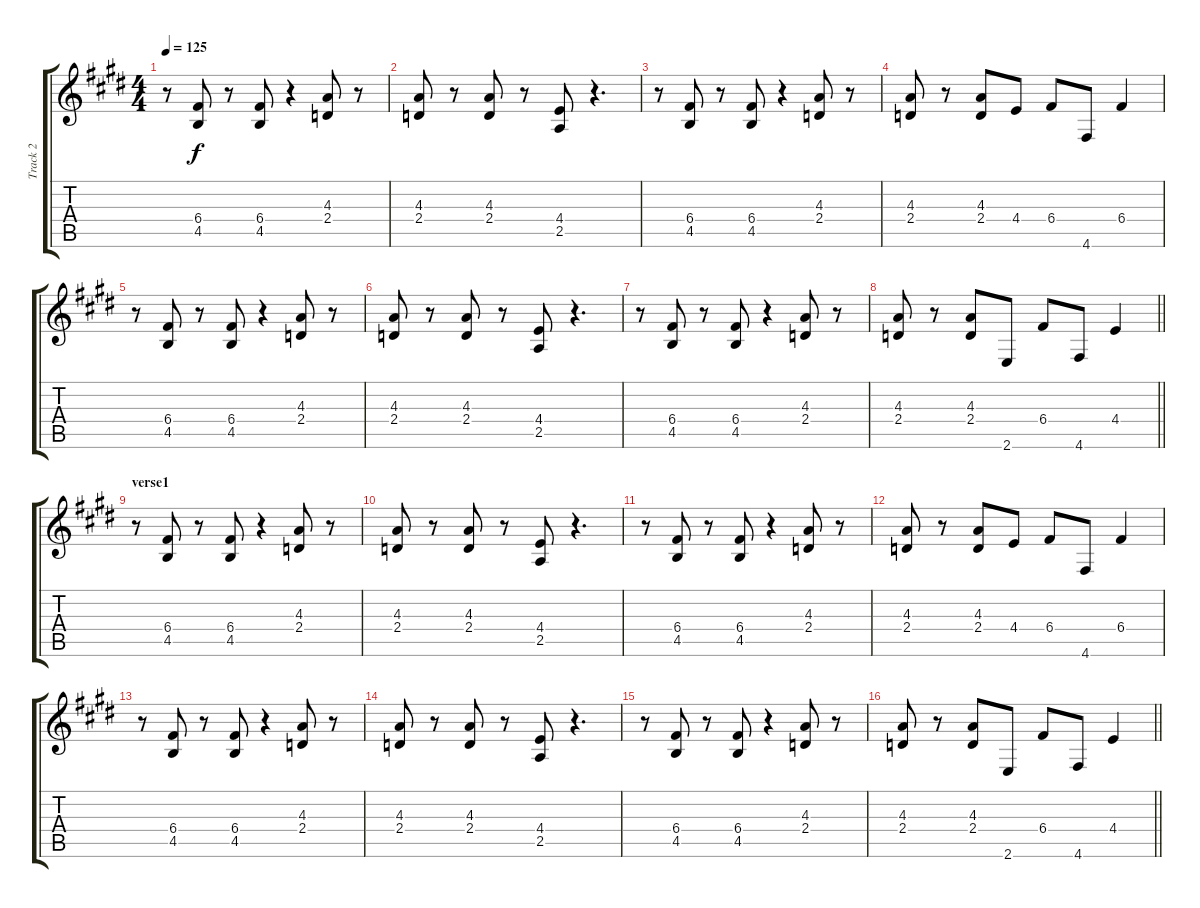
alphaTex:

\track ("Track 2" "Track 2") {instrument distortionguitar}
\staff {score tabs}
\tuning (D4 A3 F3 C3 G2 D2) {hide}
\ts (4 4)
\tempo 125
\clef g2
\ks e
r.8{dy f instrument distortionguitar} (6.4 4.5).8 r.8 (6.4 4.5).8 r.4 (4.3 2.4).8 r.8 |
(4.3 2.4).8 r.8 (4.3 2.4).8 r.8 (4.4 2.5).8 r.4{d} |
r.8 (6.4 4.5).8 r.8 (6.4 4.5).8 r.4 (4.3 2.4).8 r.8 |
(4.3 2.4).8 r.8 (4.3 2.4).8 4.4.8 6.4.8 4.6.8 6.4.4 |
r.8 (6.4 4.5).8 r.8 (6.4 4.5).8 r.4 (4.3 2.4).8 r.8 |
(4.3 2.4).8 r.8 (4.3 2.4).8 r.8 (4.4 2.5).8 r.4{d} |
r.8 (6.4 4.5).8 r.8 (6.4 4.5).8 r.4 (4.3 2.4).8 r.8 |
\barLineRight lightlight
(4.3 2.4).8 r.8 (4.3 2.4).8 2.6.8 6.4.8 4.6.8 4.4.4 |
\section ("" "verse1")
r.8 (6.4 4.5).8 r.8 (6.4 4.5).8 r.4 (4.3 2.4).8 r.8 |
(4.3 2.4).8 r.8 (4.3 2.4).8 r.8 (4.4 2.5).8 r.4{d} |
r.8 (6.4 4.5).8 r.8 (6.4 4.5).8 r.4 (4.3 2.4).8 r.8 |
(4.3 2.4).8 r.8 (4.3 2.4).8 4.4.8 6.4.8 4.6.8 6.4.4 |
r.8 (6.4 4.5).8 r.8 (6.4 4.5).8 r.4 (4.3 2.4).8 r.8 |
(4.3 2.4).8 r.8 (4.3 2.4).8 r.8 (4.4 2.5).8 r.4{d} |
r.8 (6.4 4.5).8 r.8 (6.4 4.5).8 r.4 (4.3 2.4).8 r.8 |
\barLineRight lightlight
(4.3 2.4).8 r.8 (4.3 2.4).8 2.6.8 6.4.8 4.6.8 4.4.4
